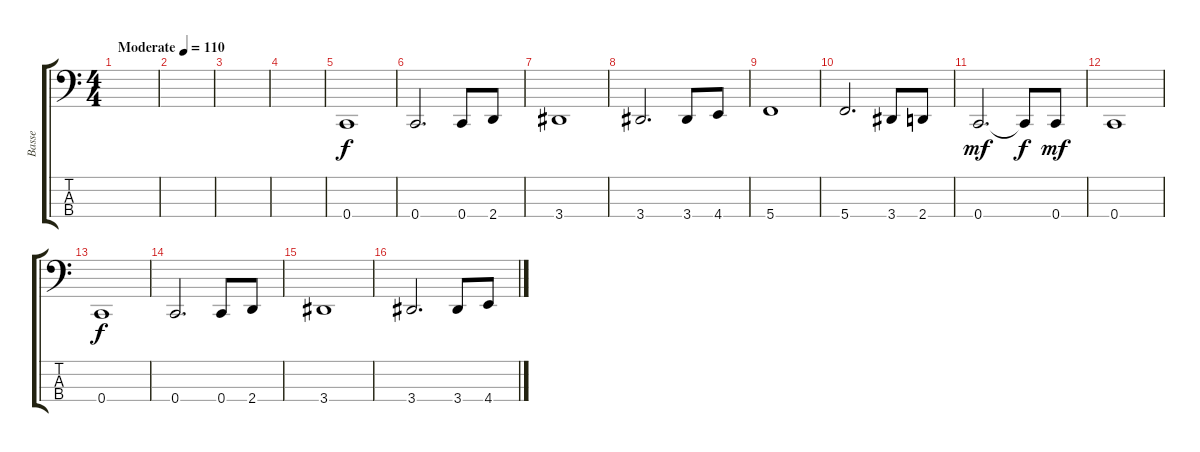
\track ("Basse" "Basse") {instrument electricbassfinger}
\staff {score tabs}
\tuning (Eb2 Bb1 F1 C1) {hide}
\ts (4 4)
\tempo (110 "Moderate")
\clef f4
\ks c
|
|
|
|
0.4.1 |
0.4.2{d} 0.4.8 2.4.8 |
3.4.1 |
3.4.2{d} 3.4.8 4.4.8 |
5.4.1 |
5.4.2{d} 3.4.8 2.4.8 |
0.4.2{d dy mf} 0.4{t}.8{dy f} 0.4.8{dy mf} |
0.4.1 |
0.4.1{dy f} |
0.4.2{d} 0.4.8 2.4.8 |
3.4.1 |
3.4.2{d} 3.4.8 4.4.8
